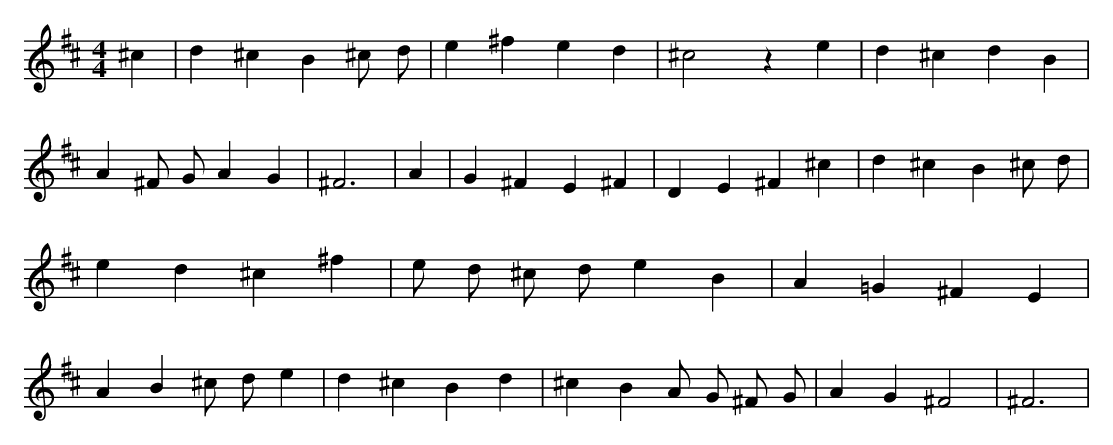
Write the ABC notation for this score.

X:1
M:4/4
L:1/8
K:D
^c2 | d2 ^c2 B2 ^c d | e2 ^f2 e2 d2 | ^c4 z2 e2 | d2 ^c2 d2 B2 | A2 ^F G A2 G2 | ^F6 | A2 | G2 ^F2 E2 ^F2 | D2 E2 ^F2 ^c2 | d2 ^c2 B2 ^c d | e2 d2 ^c2 ^f2 | e d ^c d e2 B2 | A2 =G2 ^F2 E2 | A2 B2 ^c d e2 | d2 ^c2 B2 d2 | ^c2 B2 A G ^F G | A2 G2 ^F4 | ^F6 |
